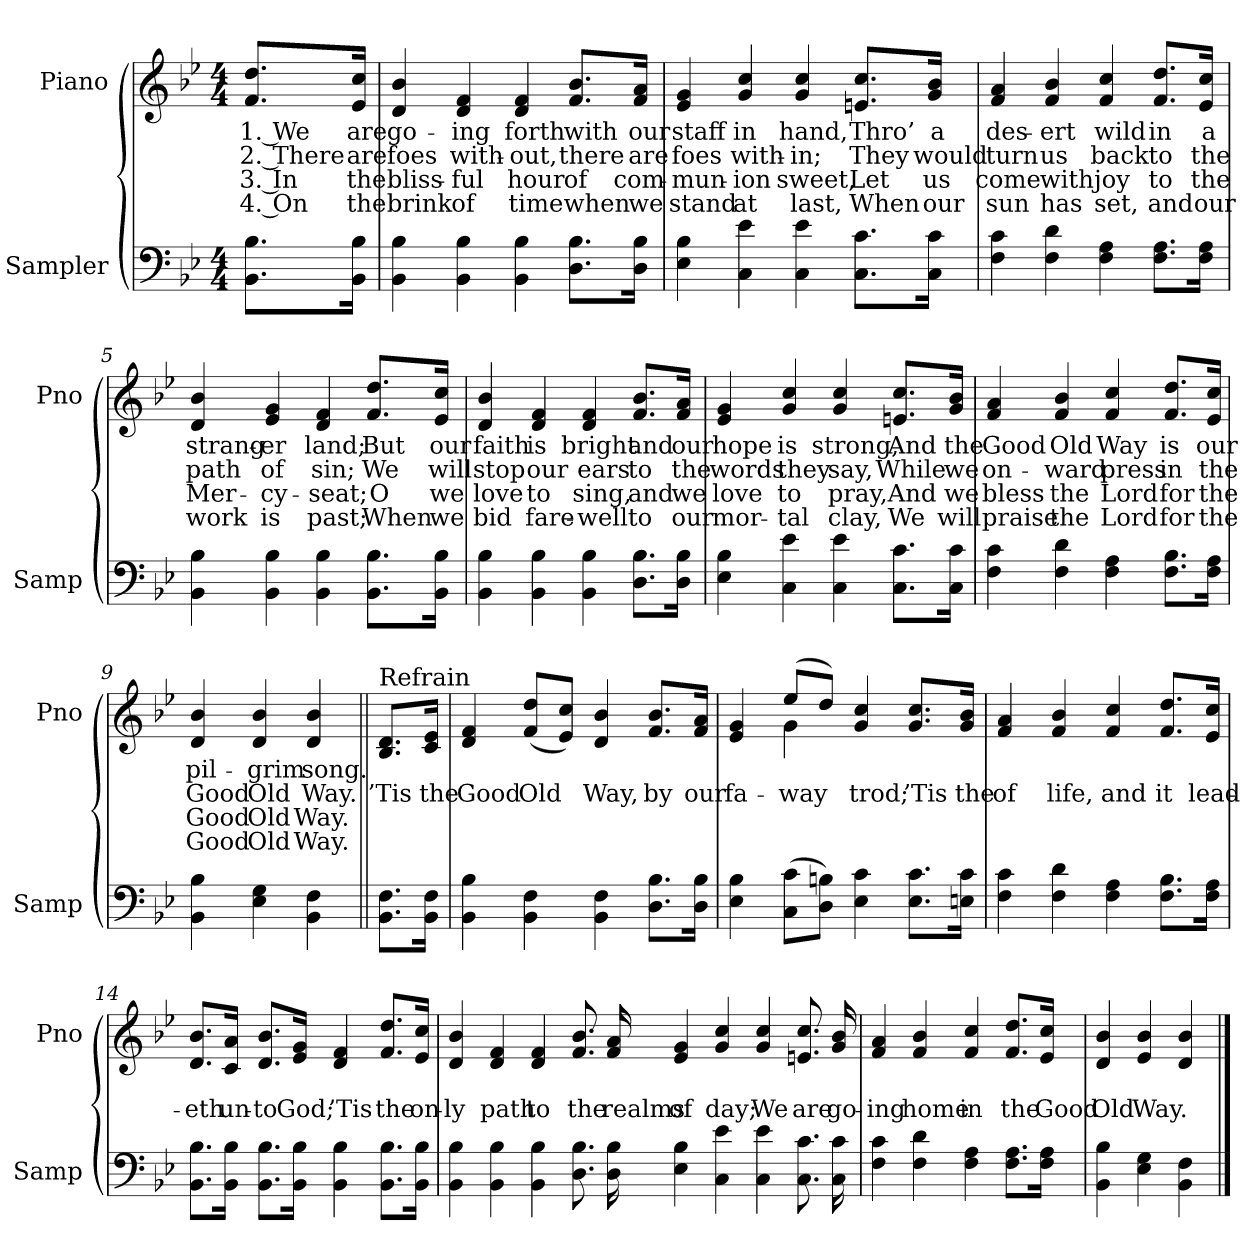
**kern	**kern	**text	**text	**text	**text
*part2	*part1	*part1	*part1	*part1	*part1
*staff2	*staff1	*staff1	*staff1	*staff1	*staff1
*I"Sampler	*I"Piano	*	*	*	*
*I'Samp	*I'Pno	*	*	*	*
*clefF4	*clefG2	*	*	*	*
*k[b-e-]	*k[b-e-]	*	*	*	*
*B-:	*B-:	*	*	*	*
*M4/4	*M4/4	*	*	*	*
=1	=1	=1	=1	=1	=1
8.BB-\ 8.B-\L	8.f/ 8.dd/L	1. We	2. There	3. In	4. On
16BB-\ 16B-\Jk	16e-/ 16cc/Jk	are	are	the	the
=2	=2	=2	=2	=2	=2
4BB- 4B-	4d 4b-	go-	foes	bliss-	brink
4BB- 4B-	4d 4f	-ing	with-	-ful	of
4BB- 4B-	4d 4f	forth	-out,	hour	time
8.D\ 8.B-\L	8.f/ 8.b-/L	with	there	of	when
16D\ 16B-\Jk	16f/ 16a/Jk	our	are	com-	we
=3	=3	=3	=3	=3	=3
4E- 4B-	4e- 4g	staff	foes	-mun-	stand
4C 4e-	4g 4cc	in	with-	-ion	at
4C 4e-	4g 4cc	hand,	-in;	sweet,	last,
8.C\ 8.c\L	8.en/ 8.cc/L	Thro’	They	Let	When
16C\ 16c\Jk	16g/ 16b-/Jk	a	would	us	our
=4	=4	=4	=4	=4	=4
4F 4c	4f 4a	des-	turn	come	sun
4F 4d	4f 4b-	-ert	us	with	has
4F 4A	4f 4cc	wild	back	joy	set,
8.F\ 8.A\L	8.f/ 8.dd/L	in	to	to	and
16F\ 16A\Jk	16e-/ 16cc/Jk	a	the	the	our
=5	=5	=5	=5	=5	=5
4BB- 4B-	4d 4b-	strang-	path	Mer-	work
4BB- 4B-	4e- 4g	-er	of	-cy-	is
4BB- 4B-	4d 4f	land;	sin;	-seat;	past;
8.BB-\ 8.B-\L	8.f/ 8.dd/L	But	We	O	When
16BB-\ 16B-\Jk	16e-/ 16cc/Jk	our	will	we	we
=6	=6	=6	=6	=6	=6
4BB- 4B-	4d 4b-	faith	stop	love	bid
4BB- 4B-	4d 4f	is	our	to	fare-
4BB- 4B-	4d 4f	bright	ears	sing,	-well
8.D\ 8.B-\L	8.f/ 8.b-/L	and	to	and	to
16D\ 16B-\Jk	16f/ 16a/Jk	our	the	we	our
=7	=7	=7	=7	=7	=7
4E- 4B-	4e- 4g	hope	words	love	mor-
4C 4e-	4g 4cc	is	they	to	-tal
4C 4e-	4g 4cc	strong,	say,	pray,	clay,
8.C\ 8.c\L	8.en/ 8.cc/L	And	While	And	We
16C\ 16c\Jk	16g/ 16b-/Jk	the	we	we	will
=8	=8	=8	=8	=8	=8
4F 4c	4f 4a	Good	on-	bless	praise
4F 4d	4f 4b-	Old	-ward	the	the
4F 4A	4f 4cc	Way	press	Lord	Lord
8.F\ 8.B-\L	8.f/ 8.dd/L	is	in	for	for
16F\ 16A\Jk	16e-/ 16cc/Jk	our	the	the	the
=9	=9	=9	=9	=9	=9
4BB- 4B-	4d 4b-	pil-	Good	Good	Good
4E- 4G	4d 4b-	-grim	Old	Old	Old
4BB- 4F	4d 4b-	song.	Way.	Way.	Way.
=10||	=10||	=10||	=10||	=10||	=10||
!	!LO:TX:t=Refrain	!	!	!	!
8.BB-\ 8.F\L	8.B-/ 8.d/L	.	’Tis	.	.
16BB-\ 16F\Jk	16c/ 16e-/Jk	.	the	.	.
=11	=11	=11	=11	=11	=11
4BB- 4B-	4d 4f	.	Good	.	.
4BB- 4F	(8f/ 8dd/L	.	Old	.	.
.	8e-/ 8cc/J)	.	.	.	.
4BB- 4F	4d 4b-	.	Way,	.	.
8.D\ 8.B-\L	8.f/ 8.b-/L	.	by	.	.
16D\ 16B-\Jk	16f/ 16a/Jk	.	our	.	.
=12	=12	=12	=12	=12	=12
*	*^	*	*	*	*
4E- 4B-	4e- 4g	4ryy	.	fa-	.	.
(8C\ 8c\L	(8ee-/L	4g	.	way	.	.
8D\ 8Bn\J)	8dd/J)	.	.	.	.	.
4E- 4c	4g 4cc	2ryy	.	trod;	.	.
8.E-\ 8.c\L	8.g/ 8.cc/L	.	.	’Tis	.	.
16En\ 16c\Jk	16g/ 16b-/Jk	.	.	the	.	.
*	*v	*v	*	*	*	*
=13	=13	=13	=13	=13	=13
4F 4c	4f 4a	.	of	.	.
4F 4d	4f 4b-	.	life,	.	.
4F 4A	4f 4cc	.	and	.	.
8.F\ 8.B-\L	8.f/ 8.dd/L	.	it	.	.
16F\ 16A\Jk	16e-/ 16cc/Jk	.	lead-	.	.
=14	=14	=14	=14	=14	=14
8.BB-\ 8.B-\L	8.d/ 8.b-/L	.	-eth	.	.
16BB-\ 16B-\Jk	16c/ 16a/Jk	.	un-	.	.
8.BB-\ 8.B-\L	8.d/ 8.b-/L	.	-to	.	.
16BB-\ 16B-\Jk	16e-/ 16g/Jk	.	God;	.	.
4BB- 4B-	4d 4f	.	’Tis	.	.
8.BB-\ 8.B-\L	8.f/ 8.dd/L	.	the	.	.
16BB-\ 16B-\Jk	16e-/ 16cc/Jk	.	on-	.	.
=15	=15	=15	=15	=15	=15
4BB- 4B-	4d 4b-	.	-ly	.	.
4BB- 4B-	4d 4f	.	path	.	.
4BB- 4B-	4d 4f	.	to	.	.
8.D 8.B-	8.f 8.b-	.	the	.	.
16D 16B-	16f 16a	.	realms	.	.
4E- 4B-	4e- 4g	.	of	.	.
4C 4e-	4g 4cc	.	day;	.	.
4C 4e-	4g 4cc	.	We	.	.
8.C 8.c	8.en 8.cc	.	are	.	.
16C 16c	16g 16b-	.	go-	.	.
=16	=16	=16	=16	=16	=16
4F 4c	4f 4a	.	-ing	.	.
4F 4d	4f 4b-	.	home	.	.
4F 4A	4f 4cc	.	in	.	.
8.F\ 8.A\L	8.f/ 8.dd/L	.	the	.	.
16F\ 16A\Jk	16e-/ 16cc/Jk	.	Good	.	.
=17	=17	=17	=17	=17	=17
4BB- 4B-	4d 4b-	.	Old	.	.
4E- 4G	4e- 4b-	.	Way.	.	.
4BB- 4F	4d 4b-	.	.	.	.
==	==	==	==	==	==
*-	*-	*-	*-	*-	*-
